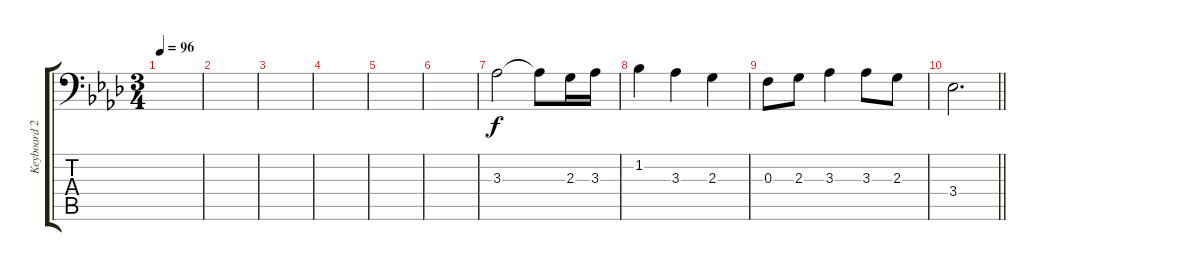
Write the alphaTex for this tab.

\track ("Keyboard 2" "Keyboard 2") {instrument flute}
\staff {score tabs}
\tuning (D4 A3 F3 C3 G2 C1) {hide}
\ts (3 4)
\tempo 96
\clef f4
\ks fminor
|
|
|
|
|
|
3.3.2 3.3{t}.8 2.3.16 3.3.16 |
1.2.4 3.3.4 2.3.4 |
0.3.8 2.3.8 3.3.4 3.3.8 2.3.8 |
\barLineRight lightlight
3.4.2{d}
